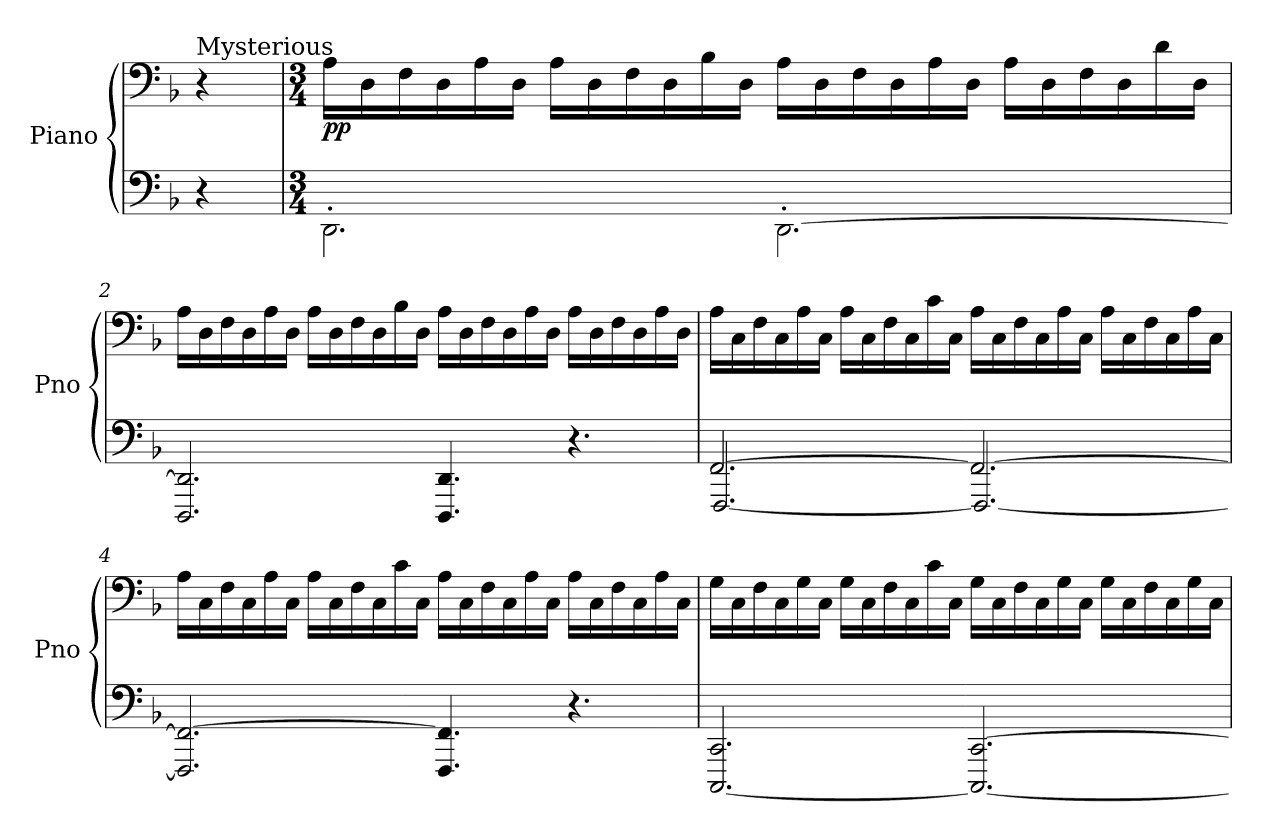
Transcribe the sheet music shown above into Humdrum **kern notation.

**kern	**kern	**dynam
*part1	*part1	*part1
*staff2	*staff1	*staff1/2
*I"Piano	*	*
*I'Pno	*	*
*clefF4	*clefF4	*
*k[b-]	*k[b-]	*
=	=	=
!	!LO:TX:a:t=Mysterious	!
4r	4r	.
=1	=1	=1
*M3/4	*M3/4	*
!	!	!LO:DY:b
2.DD'\	16A\LL	pp
.	16D\	.
.	16F\	.
.	16D\	.
.	16A\	.
.	16D\JJ	.
.	16A\LL	.
.	16D\	.
.	16F\	.
.	16D\	.
.	16B-\	.
.	16D\JJ	.
[2.DD'\	16A\LL	.
.	16D\	.
.	16F\	.
.	16D\	.
.	16A\	.
.	16D\JJ	.
.	16A\LL	.
.	16D\	.
.	16F\	.
.	16D\	.
.	16d\	.
.	16D\JJ	.
!!LO:LB:g=z
=2	=2	=2
2.DDD/ 2.DD/]	16A\LL	.
.	16D\	.
.	16F\	.
.	16D\	.
.	16A\	.
.	16D\JJ	.
.	16A\LL	.
.	16D\	.
.	16F\	.
.	16D\	.
.	16B-\	.
.	16D\JJ	.
4.DDD/ 4.DD/	16A\LL	.
.	16D\	.
.	16F\	.
.	16D\	.
.	16A\	.
.	16D\JJ	.
4.r	16A\LL	.
.	16D\	.
.	16F\	.
.	16D\	.
.	16A\	.
.	16D\JJ	.
!!LO:LB:g=z
=3	=3	=3
*^	*	*
[2.FF/	[2.FFF/	16A\LL	.
.	.	16C\	.
.	.	16F\	.
.	.	16C\	.
.	.	16A\	.
.	.	16C\JJ	.
.	.	16A\LL	.
.	.	16C\	.
.	.	16F\	.
.	.	16C\	.
.	.	16c\	.
.	.	16C\JJ	.
2.FF/_	2.FFF/_	16A\LL	.
.	.	16C\	.
.	.	16F\	.
.	.	16C\	.
.	.	16A\	.
.	.	16C\JJ	.
.	.	16A\LL	.
.	.	16C\	.
.	.	16F\	.
.	.	16C\	.
.	.	16A\	.
.	.	16C\JJ	.
!!LO:LB:g=z
=4	=4	=4	=4
1.ryy	2.FFF/] 2.FF/_	16A\LL	.
.	.	16C\	.
.	.	16F\	.
.	.	16C\	.
.	.	16A\	.
.	.	16C\JJ	.
.	.	16A\LL	.
.	.	16C\	.
.	.	16F\	.
.	.	16C\	.
.	.	16c\	.
.	.	16C\JJ	.
.	4.FFF/ 4.FF/]	16A\LL	.
.	.	16C\	.
.	.	16F\	.
.	.	16C\	.
.	.	16A\	.
.	.	16C\JJ	.
.	4.r	16A\LL	.
.	.	16C\	.
.	.	16F\	.
.	.	16C\	.
.	.	16A\	.
.	.	16C\JJ	.
*v	*v	*	*
!!LO:LB:g=z
=5	=5	=5
[2.CCC/ 2.CC/	16G\LL	.
.	16C\	.
.	16F\	.
.	16C\	.
.	16G\	.
.	16C\JJ	.
.	16G\LL	.
.	16C\	.
.	16F\	.
.	16C\	.
.	16c\	.
.	16C\JJ	.
2.CCC/_ [2.CC/	16G\LL	.
.	16C\	.
.	16F\	.
.	16C\	.
.	16G\	.
.	16C\JJ	.
.	16G\LL	.
.	16C\	.
.	16F\	.
.	16C\	.
.	16G\	.
.	16C\JJ	.
=	=	=
*-	*-	*-
